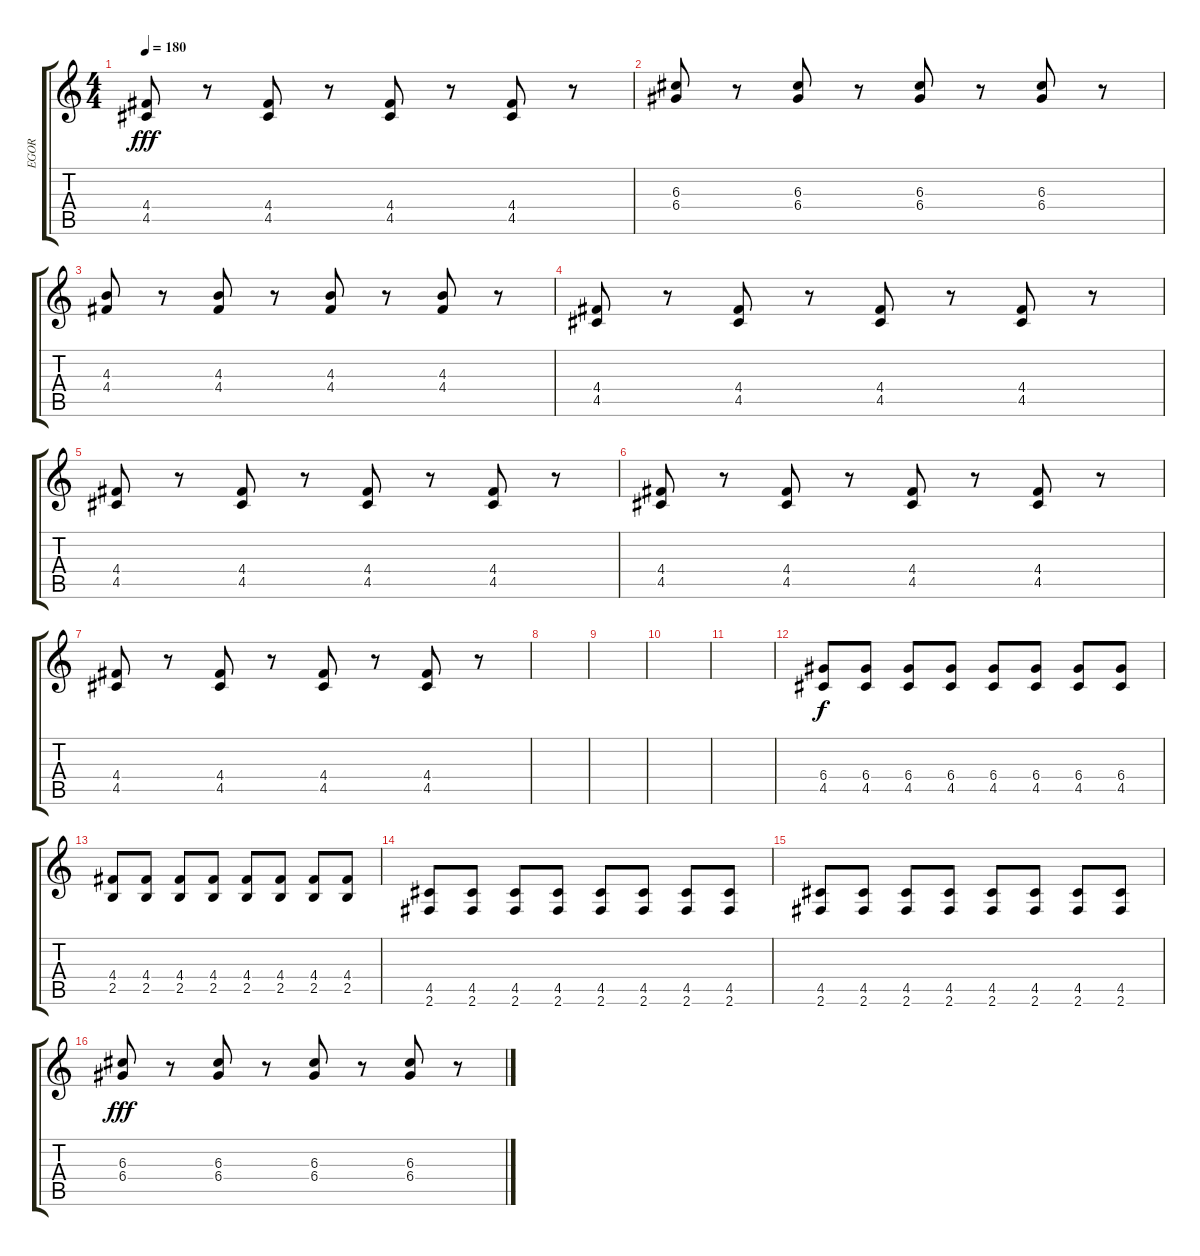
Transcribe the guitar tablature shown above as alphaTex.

\track ("EGOR" "EGOR") {instrument distortionguitar}
\staff {score tabs}
\tuning (E4 B3 G3 D3 A2 E2) {hide}
\ts (4 4)
\tempo 180
\clef g2
\ks c
(4.4 4.5).8{dy fff} r.8 (4.4 4.5).8 r.8 (4.4 4.5).8 r.8 (4.4 4.5).8 r.8 |
(6.3 6.4).8 r.8 (6.3 6.4).8 r.8 (6.3 6.4).8 r.8 (6.3 6.4).8 r.8 |
(4.3 4.4).8 r.8 (4.3 4.4).8 r.8 (4.3 4.4).8 r.8 (4.3 4.4).8 r.8 |
(4.4 4.5).8 r.8 (4.4 4.5).8 r.8 (4.4 4.5).8 r.8 (4.4 4.5).8 r.8 |
(4.4 4.5).8 r.8 (4.4 4.5).8 r.8 (4.4 4.5).8 r.8 (4.4 4.5).8 r.8 |
(4.4 4.5).8 r.8 (4.4 4.5).8 r.8 (4.4 4.5).8 r.8 (4.4 4.5).8 r.8 |
(4.4 4.5).8 r.8 (4.4 4.5).8 r.8 (4.4 4.5).8 r.8 (4.4 4.5).8 r.8 |
|
|
|
|
(6.4 4.5).8{dy f} (6.4 4.5).8 (6.4 4.5).8 (6.4 4.5).8 (6.4 4.5).8 (6.4 4.5).8 (6.4 4.5).8 (6.4 4.5).8 |
(4.4 2.5).8 (4.4 2.5).8 (4.4 2.5).8 (4.4 2.5).8 (4.4 2.5).8 (4.4 2.5).8 (4.4 2.5).8 (4.4 2.5).8 |
(4.5 2.6).8 (4.5 2.6).8 (4.5 2.6).8 (4.5 2.6).8 (4.5 2.6).8 (4.5 2.6).8 (4.5 2.6).8 (4.5 2.6).8 |
(4.5 2.6).8 (4.5 2.6).8 (4.5 2.6).8 (4.5 2.6).8 (4.5 2.6).8 (4.5 2.6).8 (4.5 2.6).8 (4.5 2.6).8 |
(6.3 6.4).8{dy fff} r.8 (6.3 6.4).8 r.8 (6.3 6.4).8 r.8 (6.3 6.4).8 r.8
